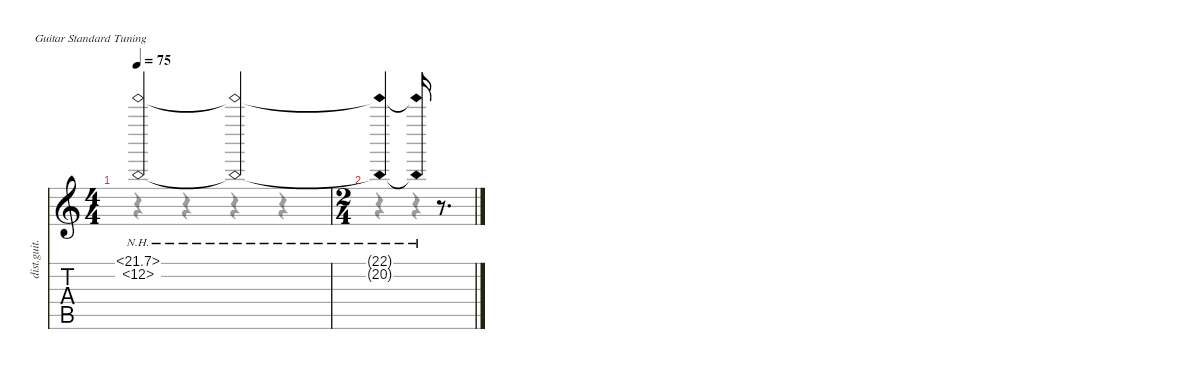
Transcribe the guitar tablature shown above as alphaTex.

\defaultSystemsLayout 4
\hideDynamics
\bracketExtendMode nobrackets
\otherSystemsTrackNameOrientation horizontal
\track ("Kirk Hammett Harmony 2" "dist.guit.") {instrument distortionguitar}
\staff {score tabs}
\tuning (E4 B3 G3 D3 A2 E2)
\voice
\ts (4 4)
\tempo 75
\clef g2
\ks c
(22.1{nh t} 20.2{nh t}).2{dy mp beam Up} (22.1{nh t} 20.2{nh t}).2{dy ff beam Up} |
\ts (2 4)
\beaming (8 1 1 1 1)
(22.1{nh t} 20.2{nh t}).4{dy f beam Up} (22.1{nh t} 20.2{nh t}).16{beam Up} r.8{d beam Up}
\voice
\clef g2
\ottava regular
\simile none
\ks c
r.4{dy mf beam Down} r.4{beam Down} r.4{beam Down} r.4{beam Down} |
r.4{beam Down} r.4{beam Down}
